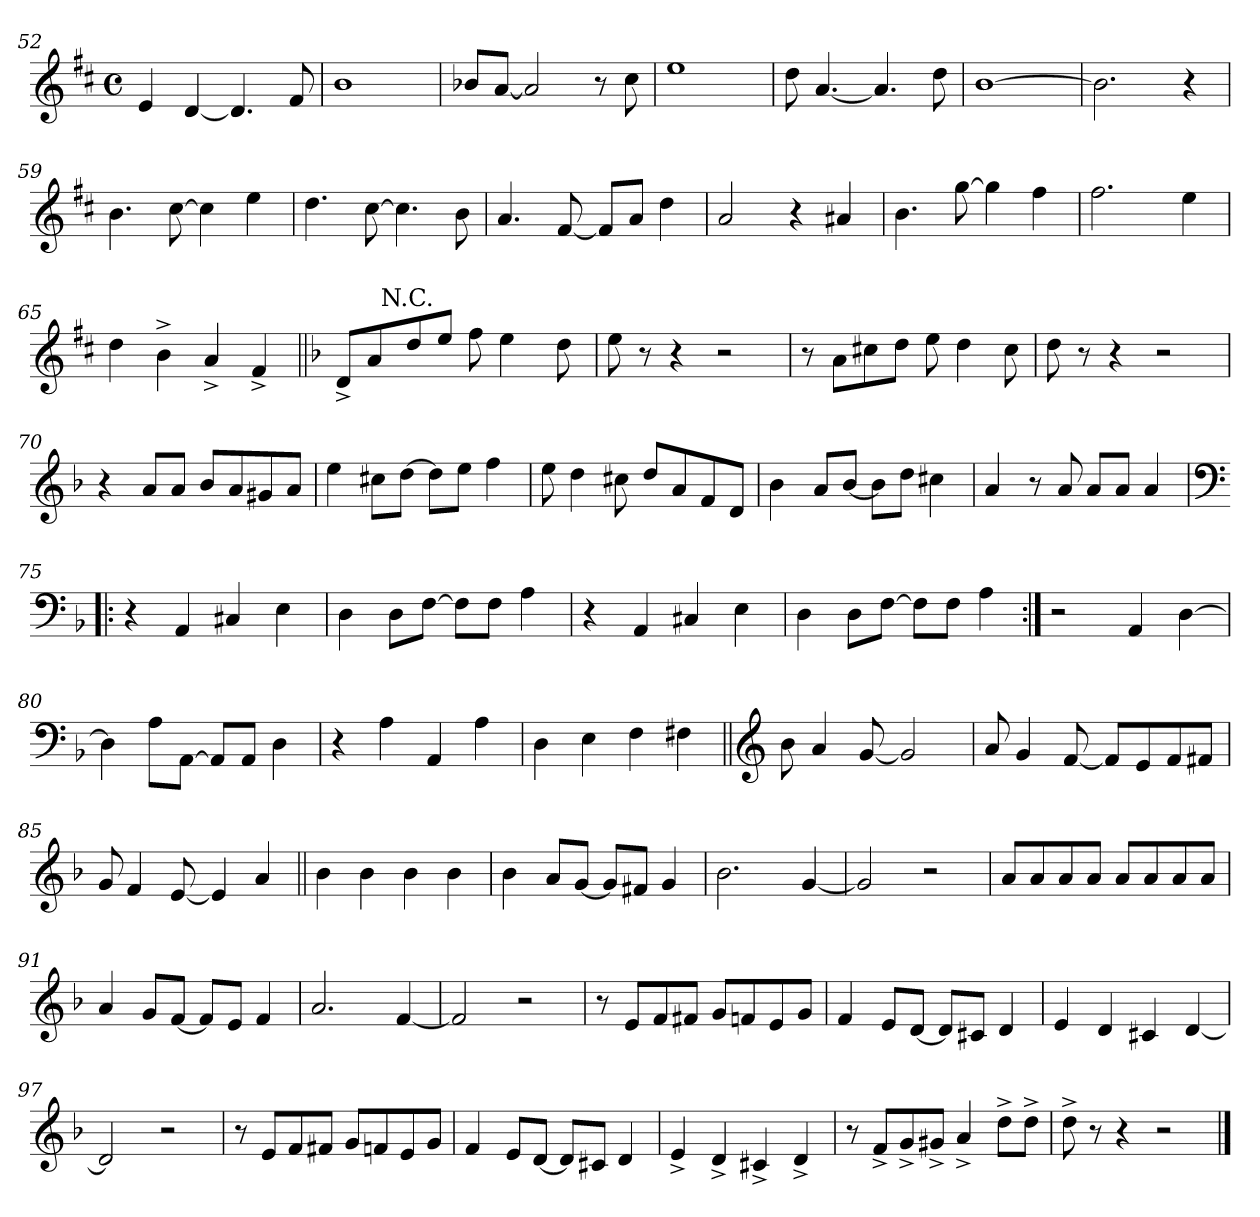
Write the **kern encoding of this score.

**kern
*part1
*staff1
*clefG2
*k[f#c#]
*D:
*M4/4
*met(c)
=52
4e/
[4d/
4.d/]
8f#/
=53
1b
!!LO:LB:g=z
=54
8b-X/L
[8a/J
2a/]
8r
8cc#\
=55
1ee
=56
8dd\
[4.a/
4.a/]
8dd\
=57
[1b
=58
2.b\]
4r
=59
4.b\
[8cc#\
4cc#\]
4ee\
!!LO:PB:g=z
=60
4.dd\
[8cc#\
4.cc#\]
8b\
=61
4.a/
[8f#/
8f#/L]
8a/J
4dd\
=62
2a/
4r
4a#X/
=63
4.b\
[8gg\
4gg\]
4ff#\
=64
2.ff#\
4ee\
=65
4dd\
4b^>\
4a^</
4f#^</
!!LO:LB:g=z
=66||
*k[b-]
*d:
*^
8d^</L	8ryy
8a/	32ryy
!	!LO:TX:a:t=N.C.
.	2ryy
8dd/	.
8ee/J	.
8ff\	.
4ee\	.
.	4ryy
8dd\	.
.	16.ryy
*v	*v
=67
8ee\
8r
4r
2r
=68
8r
8a\L
8cc#X\
8dd\J
8ee\
4dd\
8cc#\
=69
8dd\
8r
4r
2r
=70
4r
8a/L
8a/J
8b-/L
8a/
8g#X/
8a/J
!!LO:LB:g=z
=71
4ee\
8cc#X\L
[8dd\J
8dd\L]
8ee\J
4ff\
=72
8ee\
4dd\
8cc#X\
8dd/L
8a/
8f/
8d/J
=73
4b-\
8a/L
[8b-/J
8b-\L]
8dd\J
4cc#X\
=74
4a/
8r
8a/
8a/L
8a/J
4a/
!!LO:LB:g=z
=75!|:
*clefF4
4r
4AA/
4C#X/
4E\
=76
4D\
8D\L
[8F\J
8F\L]
8F\J
4A\
=77
4r
4AA/
4C#X/
4E\
=78
4D\
8D\L
[8F\J
8F\L]
8F\J
4A\
=79:|!
2r
4AA/
[4D\
=80
4D\]
8A\L
[8AA\J
8AA/L]
8AA/J
4D\
!!LO:LB:g=z
=81
4r
4A\
4AA/
4A\
=82
4D\
4E\
4F\
4F#X\
=83||
*clefG2
8b-\
4a/
[8g/
2g/]
=84
8a/
4g/
[8f/
8f/L]
8e/
8f/
8f#X/J
=85
8g/
4f/
[8e/
4e/]
4a/
!!LO:LB:g=z
=86||
4b-\
4b-\
4b-\
4b-\
=87
4b-\
8a/L
[8g/J
8g/L]
8f#X/J
4g/
=88
2.b-\
[4g/
=89
2g/]
2r
=90
8a/L
8a/
8a/
8a/J
8a/L
8a/
8a/
8a/J
=91
4a/
8g/L
[8f/J
8f/L]
8e/J
4f/
!!LO:LB:g=z
=92
2.a/
[4f/
=93
2f/]
2r
=94
8r
8e/L
8f/
8f#X/J
8g/L
8fn/
8e/
8g/J
=95
4f/
8e/L
[8d/J
8d/L]
8c#X/J
4d/
=96
4e/
4d/
4c#X/
[4d/
=97
2d/]
2r
!!LO:LB:g=z
=98
8r
8e/L
8f/
8f#X/J
8g/L
8fn/
8e/
8g/J
=99
4f/
8e/L
[8d/J
8d/L]
8c#X/J
4d/
=100
4e^</
4d^</
4c#X^</
4d^</
=101
8r
8f^</L
8g^</
8g#X^</J
4a^</
8dd^>\L
8dd^>\J
=102
8dd^>\
8r
4r
2r
==
*-
